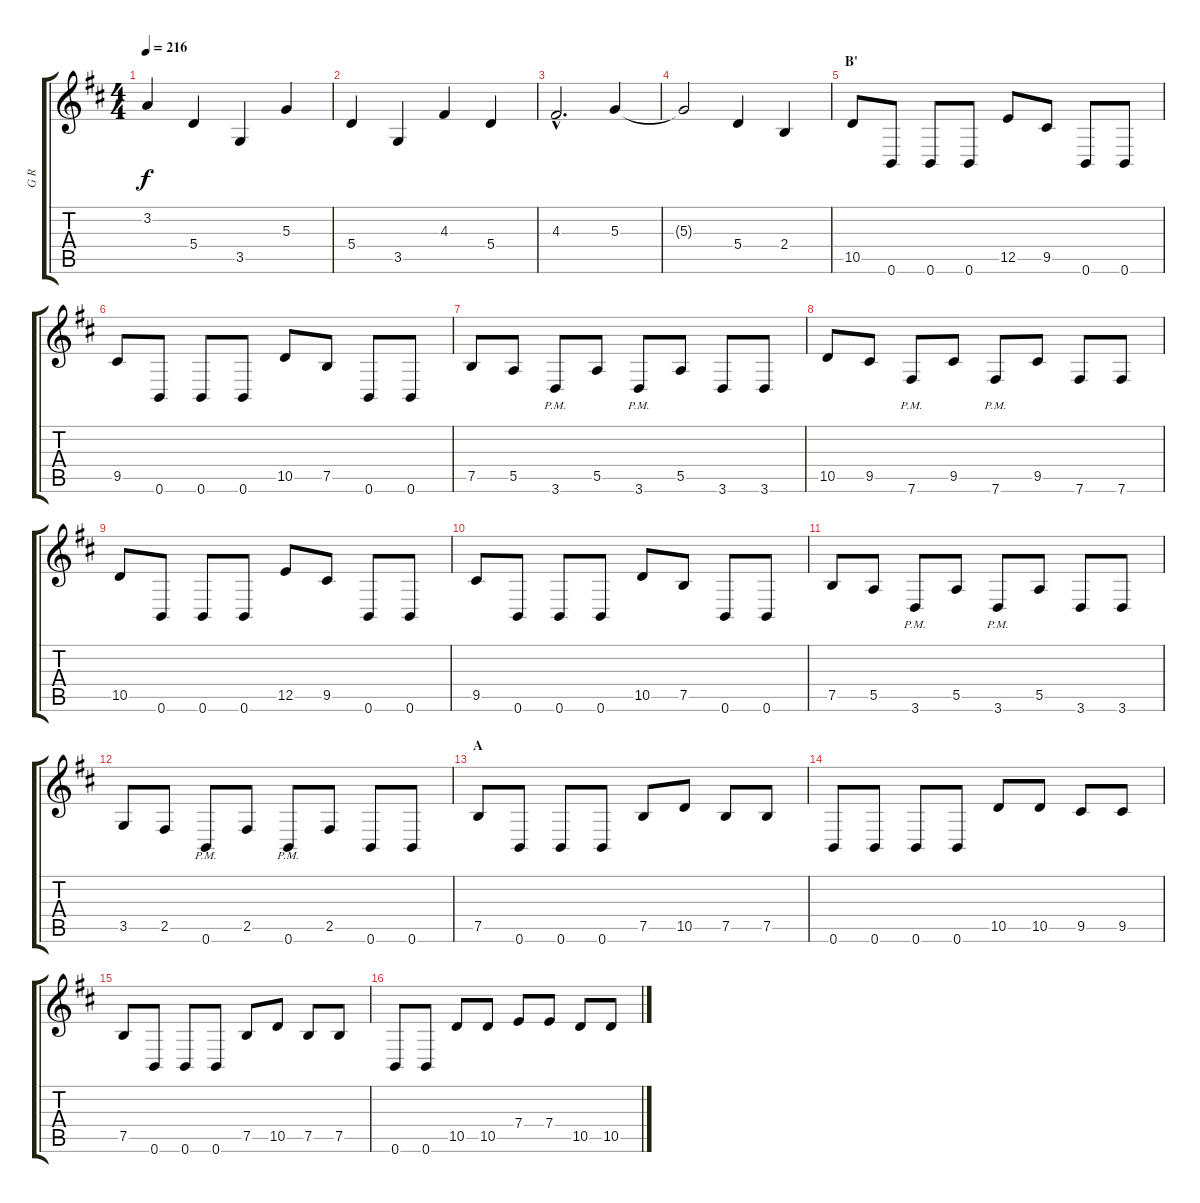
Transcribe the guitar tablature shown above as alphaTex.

\track ("G R" "G R") {instrument distortionguitar}
\staff {score tabs}
\tuning (B3 Gb3 D3 A2 E2 B1) {hide}
\ts (4 4)
\tempo 216
\clef g2
\ks d
3.2.4{dy f} 5.4.4 3.5.4 5.3.4 |
5.4.4 3.5.4 4.3.4 5.4.4 |
4.3{hac}.2{d} 5.3.4 |
5.3{t}.2 5.4.4 2.4.4 |
\section ("" "B'")
10.5.8 0.6.8 0.6.8 0.6.8 12.5.8 9.5.8 0.6.8 0.6.8 |
9.5.8 0.6.8 0.6.8 0.6.8 10.5.8 7.5.8 0.6.8 0.6.8 |
7.5.8 5.5.8 3.6{pm}.8 5.5.8 3.6{pm}.8 5.5.8 3.6.8 3.6.8 |
10.5.8 9.5.8 7.6{pm}.8 9.5.8 7.6{pm}.8 9.5.8 7.6.8 7.6.8 |
10.5.8 0.6.8 0.6.8 0.6.8 12.5.8 9.5.8 0.6.8 0.6.8 |
9.5.8 0.6.8 0.6.8 0.6.8 10.5.8 7.5.8 0.6.8 0.6.8 |
7.5.8 5.5.8 3.6{pm}.8 5.5.8 3.6{pm}.8 5.5.8 3.6.8 3.6.8 |
3.5.8 2.5.8 0.6{pm}.8 2.5.8 0.6{pm}.8 2.5.8 0.6.8 0.6.8 |
\section ("" "A")
7.5.8 0.6.8 0.6.8 0.6.8 7.5.8 10.5.8 7.5.8 7.5.8 |
0.6.8 0.6.8 0.6.8 0.6.8 10.5.8 10.5.8 9.5.8 9.5.8 |
7.5.8 0.6.8 0.6.8 0.6.8 7.5.8 10.5.8 7.5.8 7.5.8 |
0.6.8 0.6.8 10.5.8 10.5.8 7.4.8 7.4.8 10.5.8 10.5.8
